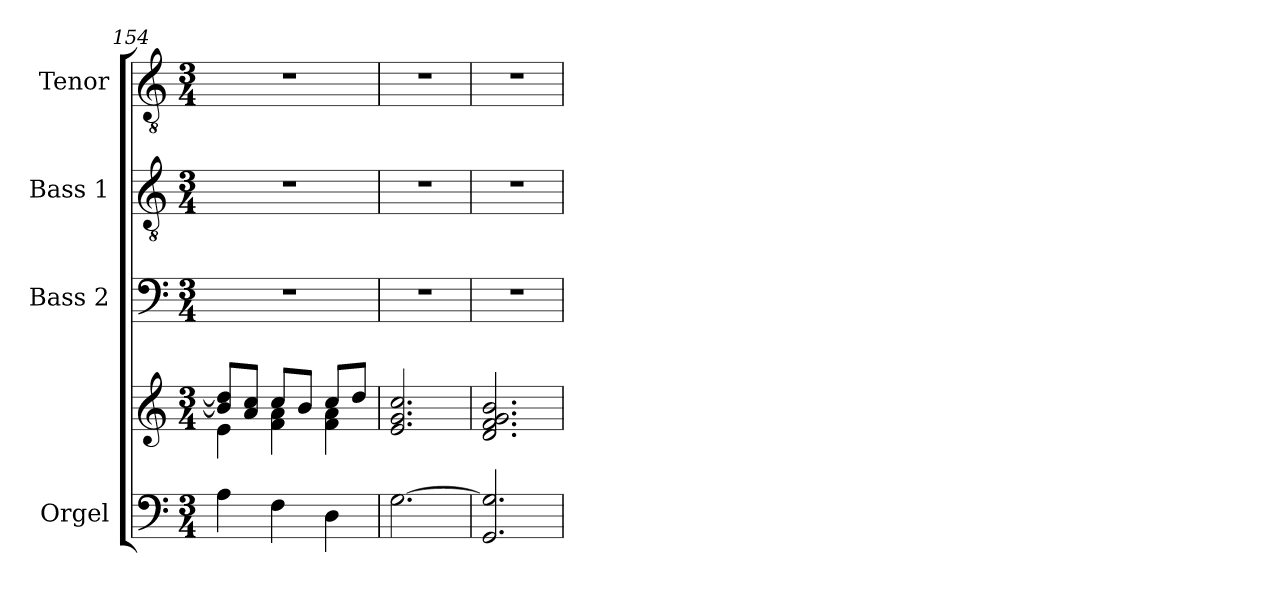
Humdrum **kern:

**kern	**kern	**kern	**kern	**kern
*part4	*part4	*part3	*part2	*part1
*staff5	*staff4	*staff3	*staff2	*staff1
*I"Orgel	*	*I"Bass 2	*I"Bass 1	*I"Tenor
*I'Org.	*	*I'B. 2	*I'B. 1	*I'T.
*clefF4	*clefG2	*clefF4	*clefGv2	*clefGv2
*k[]	*k[]	*k[]	*k[]	*k[]
*C:	*C:	*C:	*C:	*C:
*M3/4	*M3/4	*M3/4	*M3/4	*M3/4
=154	=154	=154	=154	=154
*	*^	*	*	*
4A\	8b/] 8dd/]L	4e\	2.r	2.r	2.r
.	8a/ 8cc/J	.	.	.	.
4F\	8cc/L	4f\ 4a\	.	.	.
.	8b/J	.	.	.	.
4D\	8cc/L	4f\ 4a\	.	.	.
.	8dd/J	.	.	.	.
*	*v	*v	*	*	*
=155	=155	=155	=155	=155
[2.G\	2.e/ 2.g/ 2.cc/	2.r	2.r	2.r
=156	=156	=156	=156	=156
2.GG/ 2.G/]	2.d/ 2.f/ 2.g/ 2.b/	2.r	2.r	2.r
=	=	=	=	=
*-	*-	*-	*-	*-
